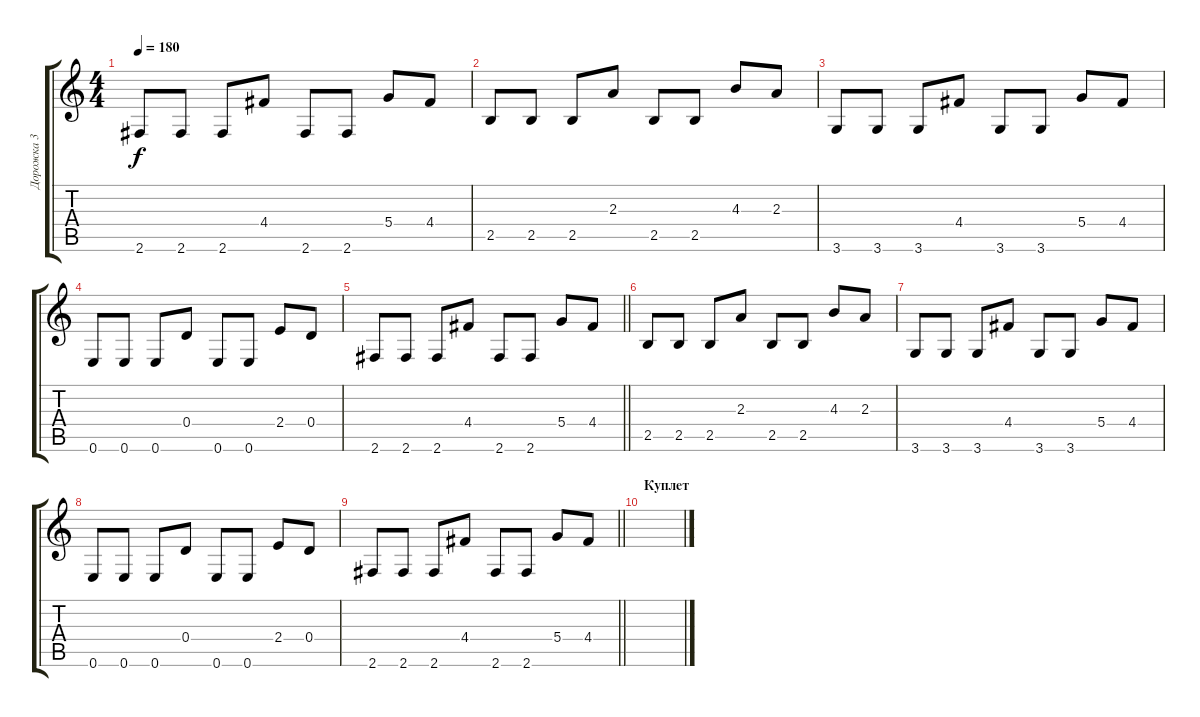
\track ("Дорожка 3" "Дорожка 3") {instrument distortionguitar}
\staff {score tabs}
\tuning (E4 B3 G3 D3 A2 E2) {hide}
\ts (4 4)
\tempo 180
\clef g2
\ks c
2.6.8{dy f} 2.6.8 2.6.8 4.4.8 2.6.8 2.6.8 5.4.8 4.4.8 |
2.5.8 2.5.8 2.5.8 2.3.8 2.5.8 2.5.8 4.3.8 2.3.8 |
3.6.8 3.6.8 3.6.8 4.4.8 3.6.8 3.6.8 5.4.8 4.4.8 |
0.6.8 0.6.8 0.6.8 0.4.8 0.6.8 0.6.8 2.4.8 0.4.8 |
\barLineRight lightlight
2.6.8 2.6.8 2.6.8 4.4.8 2.6.8 2.6.8 5.4.8 4.4.8 |
2.5.8 2.5.8 2.5.8 2.3.8 2.5.8 2.5.8 4.3.8 2.3.8 |
3.6.8 3.6.8 3.6.8 4.4.8 3.6.8 3.6.8 5.4.8 4.4.8 |
0.6.8 0.6.8 0.6.8 0.4.8 0.6.8 0.6.8 2.4.8 0.4.8 |
\barLineRight lightlight
2.6.8 2.6.8 2.6.8 4.4.8 2.6.8 2.6.8 5.4.8 4.4.8 |
\section ("" "Куплет")
